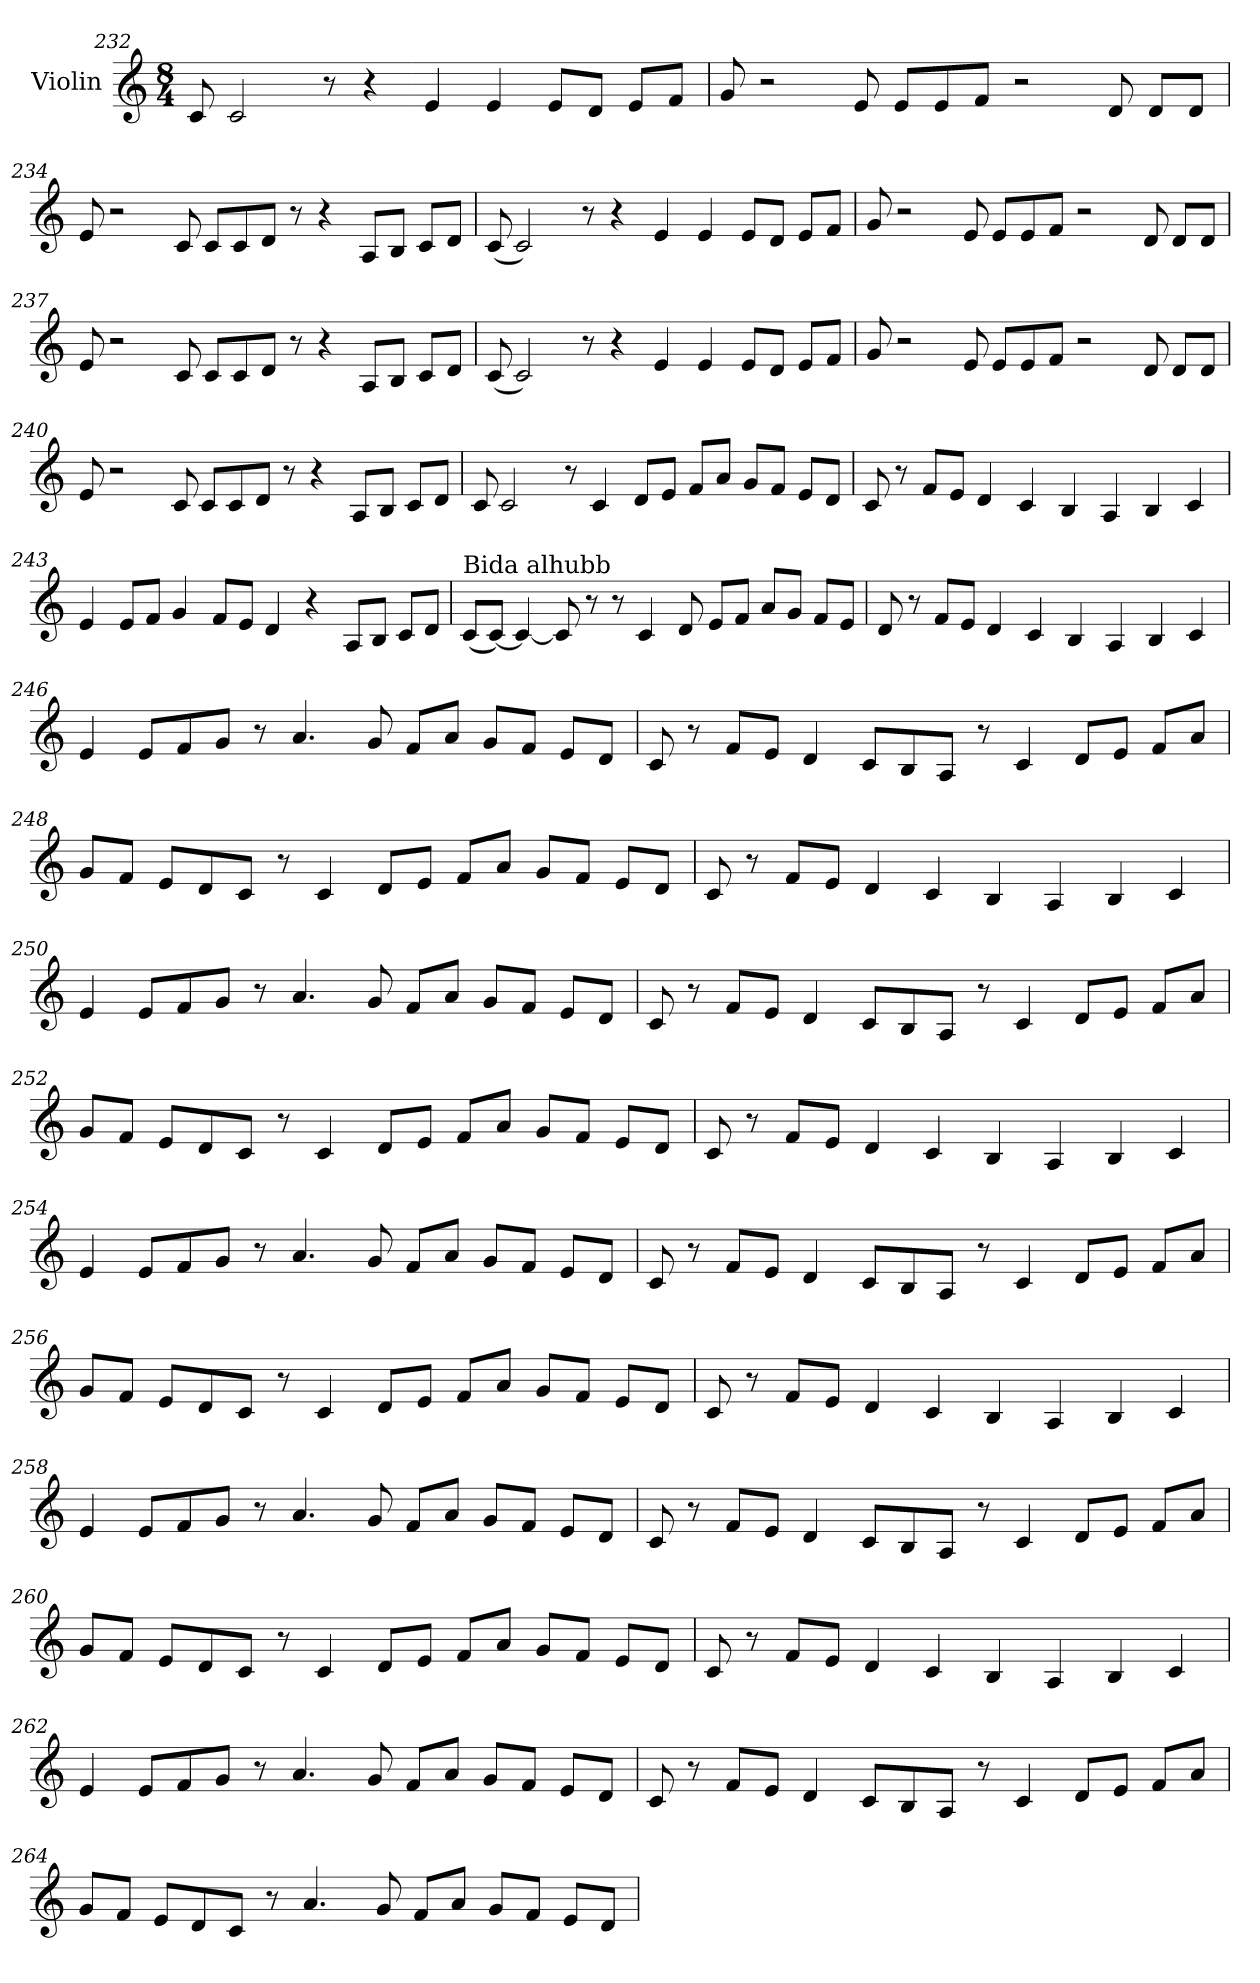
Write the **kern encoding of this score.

**kern
*part1
*staff1
*I"Violin
*clefG2
*k[]
*M8/4
=232
8c/
2c/
8r
4r
4e/
4e/
8e/L
8d/J
8e/L
8f/J
!!LO:PB:g=z
=233
8g/
2r
8e/
8e/L
8e/
8f/J
2r
8d/
8d/L
8d/J
=234
8e/
2r
8c/
8c/L
8c/
8d/J
8r
4r
8A/L
8B/J
8c/L
8d/J
!!LO:LB:g=z
=235
(<8c/
2c/)
8r
4r
4e/
4e/
8e/L
8d/J
8e/L
8f/J
=236
8g/
2r
8e/
8e/L
8e/
8f/J
2r
8d/
8d/L
8d/J
!!LO:LB:g=z
=237
8e/
2r
8c/
8c/L
8c/
8d/J
8r
4r
8A/L
8B/J
8c/L
8d/J
=238
(<8c/
2c/)
8r
4r
4e/
4e/
8e/L
8d/J
8e/L
8f/J
!!LO:LB:g=z
=239
8g/
2r
8e/
8e/L
8e/
8f/J
2r
8d/
8d/L
8d/J
=240
8e/
2r
8c/
8c/L
8c/
8d/J
8r
4r
8A/L
8B/J
8c/L
8d/J
!!LO:LB:g=z
=241
8c/
2c/
8r
4c/
8d/L
8e/J
8f/L
8a/J
8g/L
8f/J
8e/L
8d/J
=242
8c/
8r
8f/L
8e/J
4d/
4c/
4B/
4A/
4B/
4c/
!!LO:LB:g=z
=243
4e/
8e/L
8f/J
4g/
8f/L
8e/J
4d/
4r
8A/L
8B/J
8c/L
8d/J
=244
*MM80
!LO:TX:a:t=Bida alhubb
(<8c/L
[8c/J)
4c/_
8c/]
8r
8r
4c/
8d/
8e/L
8f/J
8a/L
8g/J
8f/L
8e/J
!!LO:LB:g=z
=245
8d/
8r
8f/L
8e/J
4d/
4c/
4B/
4A/
4B/
4c/
=246
4e/
8e/L
8f/
8g/J
8r
4.a/
8g/
8f/L
8a/J
8g/L
8f/J
8e/L
8d/J
!!LO:LB:g=z
=247
8c/
8r
8f/L
8e/J
4d/
8c/L
8B/
8A/J
8r
4c/
8d/L
8e/J
8f/L
8a/J
=248
8g/L
8f/J
8e/L
8d/
8c/J
8r
4c/
8d/L
8e/J
8f/L
8a/J
8g/L
8f/J
8e/L
8d/J
!!LO:PB:g=z
=249
8c/
8r
8f/L
8e/J
4d/
4c/
4B/
4A/
4B/
4c/
=250
4e/
8e/L
8f/
8g/J
8r
4.a/
8g/
8f/L
8a/J
8g/L
8f/J
8e/L
8d/J
!!LO:LB:g=z
=251
8c/
8r
8f/L
8e/J
4d/
8c/L
8B/
8A/J
8r
4c/
8d/L
8e/J
8f/L
8a/J
=252
8g/L
8f/J
8e/L
8d/
8c/J
8r
4c/
8d/L
8e/J
8f/L
8a/J
8g/L
8f/J
8e/L
8d/J
!!LO:LB:g=z
=253
8c/
8r
8f/L
8e/J
4d/
4c/
4B/
4A/
4B/
4c/
=254
4e/
8e/L
8f/
8g/J
8r
4.a/
8g/
8f/L
8a/J
8g/L
8f/J
8e/L
8d/J
!!LO:LB:g=z
=255
8c/
8r
8f/L
8e/J
4d/
8c/L
8B/
8A/J
8r
4c/
8d/L
8e/J
8f/L
8a/J
=256
8g/L
8f/J
8e/L
8d/
8c/J
8r
4c/
8d/L
8e/J
8f/L
8a/J
8g/L
8f/J
8e/L
8d/J
!!LO:LB:g=z
=257
8c/
8r
8f/L
8e/J
4d/
4c/
4B/
4A/
4B/
4c/
=258
4e/
8e/L
8f/
8g/J
8r
4.a/
8g/
8f/L
8a/J
8g/L
8f/J
8e/L
8d/J
!!LO:LB:g=z
=259
8c/
8r
8f/L
8e/J
4d/
8c/L
8B/
8A/J
8r
4c/
8d/L
8e/J
8f/L
8a/J
=260
8g/L
8f/J
8e/L
8d/
8c/J
8r
4c/
8d/L
8e/J
8f/L
8a/J
8g/L
8f/J
8e/L
8d/J
!!LO:LB:g=z
=261
8c/
8r
8f/L
8e/J
4d/
4c/
4B/
4A/
4B/
4c/
=262
4e/
8e/L
8f/
8g/J
8r
4.a/
8g/
8f/L
8a/J
8g/L
8f/J
8e/L
8d/J
!!LO:LB:g=z
=263
8c/
8r
8f/L
8e/J
4d/
8c/L
8B/
8A/J
8r
4c/
8d/L
8e/J
8f/L
8a/J
=264
8g/L
8f/J
8e/L
8d/
8c/J
8r
4.a/
8g/
8f/L
8a/J
8g/L
8f/J
8e/L
8d/J
=
*-
